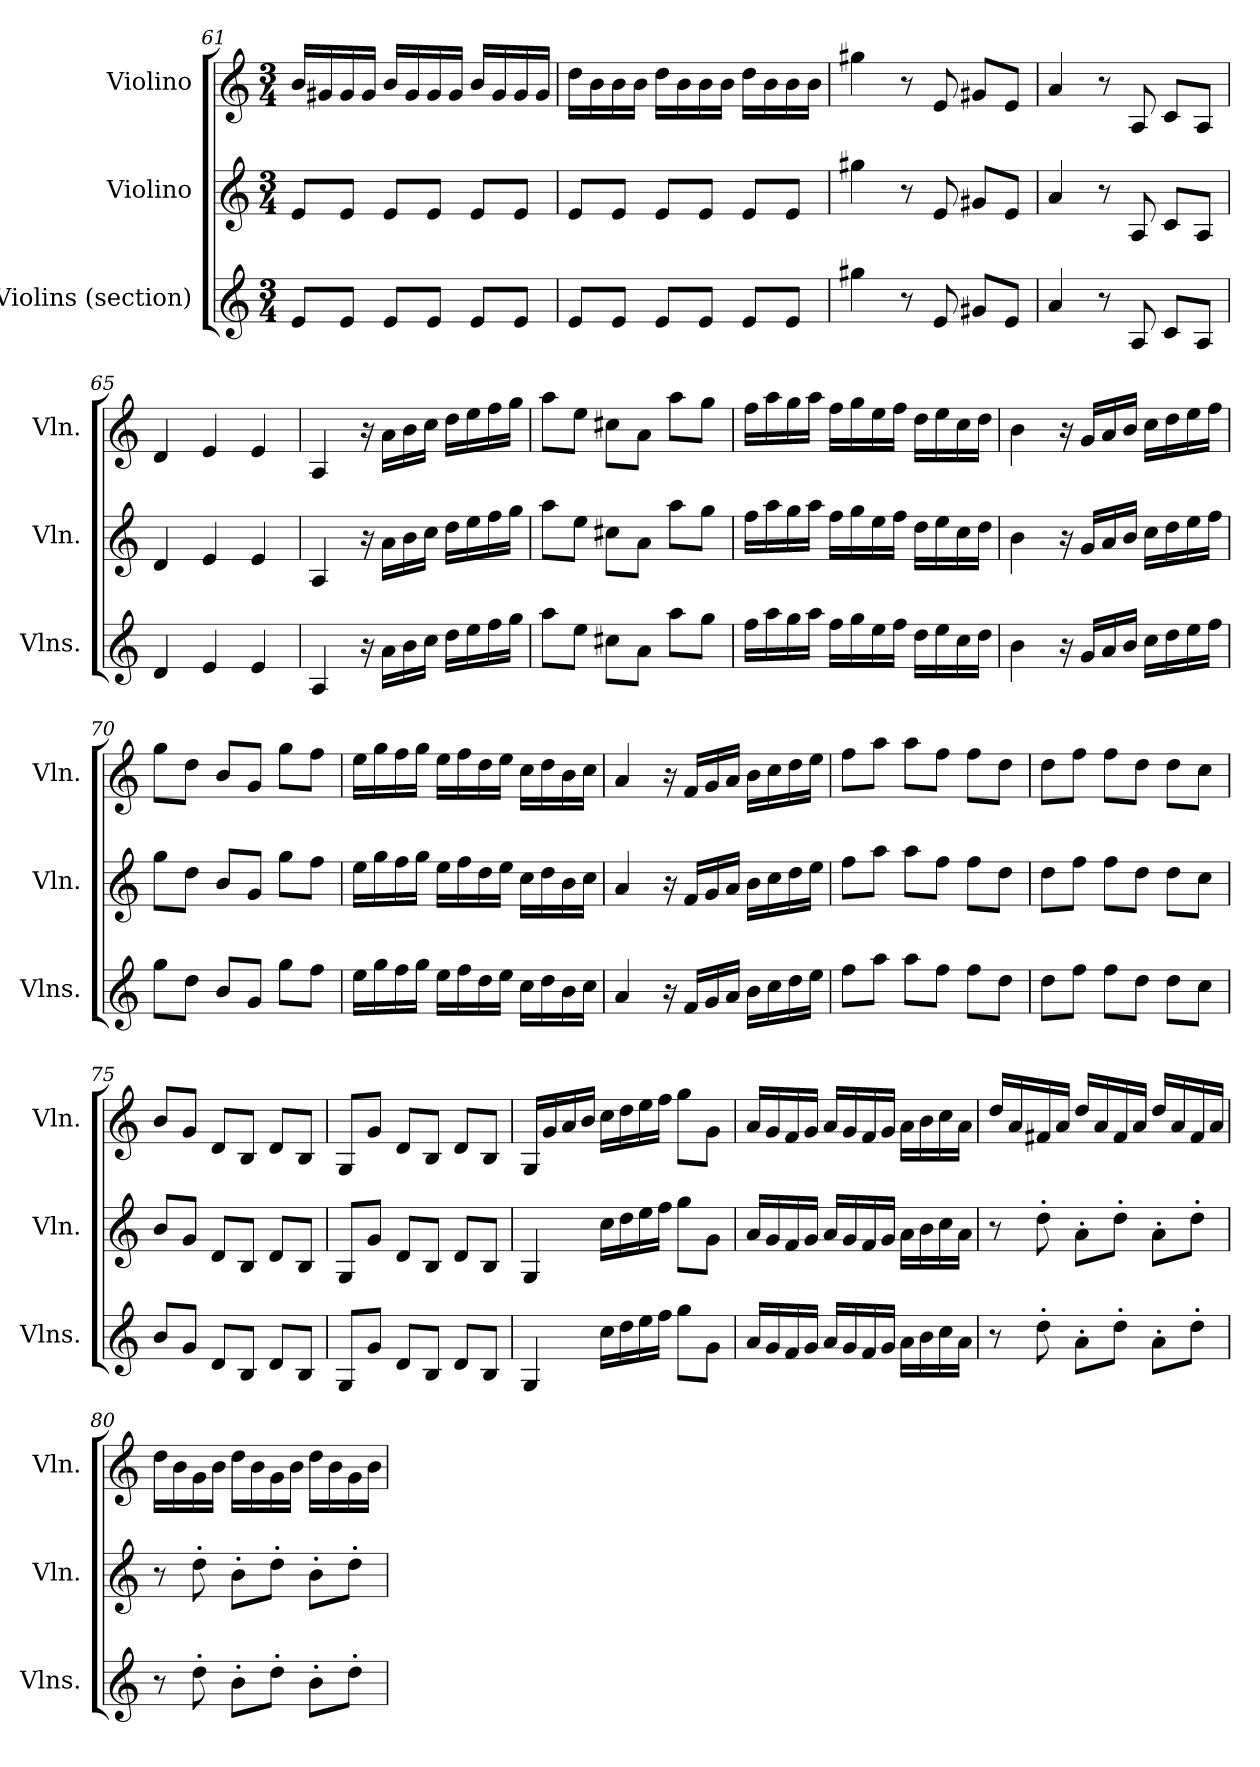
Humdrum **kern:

**kern	**kern	**kern
*part3	*part2	*part1
*staff3	*staff2	*staff1
*I"Violins (section)	*I"Violino	*I"Violino
*I'Vlns.	*I'Vln.	*I'Vln.
*clefG2	*clefG2	*clefG2
*k[]	*k[]	*k[]
*M3/4	*M3/4	*M3/4
=61	=61	=61
8e/L	8e/L	16b/LL
.	.	16g#X/
8e/J	8e/J	16g#/
.	.	16g#/JJ
8e/L	8e/L	16b/LL
.	.	16g#/
8e/J	8e/J	16g#/
.	.	16g#/JJ
8e/L	8e/L	16b/LL
.	.	16g#/
8e/J	8e/J	16g#/
.	.	16g#/JJ
!!LO:LB:g=z
=62	=62	=62
8e/L	8e/L	16dd\LL
.	.	16b\
8e/J	8e/J	16b\
.	.	16b\JJ
8e/L	8e/L	16dd\LL
.	.	16b\
8e/J	8e/J	16b\
.	.	16b\JJ
8e/L	8e/L	16dd\LL
.	.	16b\
8e/J	8e/J	16b\
.	.	16b\JJ
=63	=63	=63
4gg#X\	4gg#X\	4gg#X\
8r	8r	8r
8e/	8e/	8e/
8g#X/L	8g#X/L	8g#X/L
8e/J	8e/J	8e/J
=64	=64	=64
4a/	4a/	4a/
8r	8r	8r
8A/	8A/	8A/
8c/L	8c/L	8c/L
8A/J	8A/J	8A/J
=65	=65	=65
4d/	4d/	4d/
4e/	4e/	4e/
4e/	4e/	4e/
=66	=66	=66
4A/	4A/	4A/
16r	16r	16r
16a\LL	16a\LL	16a\LL
16b\	16b\	16b\
16cc\JJ	16cc\JJ	16cc\JJ
16dd\LL	16dd\LL	16dd\LL
16ee\	16ee\	16ee\
16ff\	16ff\	16ff\
16gg\JJ	16gg\JJ	16gg\JJ
!!LO:LB:g=z
=67	=67	=67
8aa\L	8aa\L	8aa\L
8ee\J	8ee\J	8ee\J
8cc#X\L	8cc#X\L	8cc#X\L
8a\J	8a\J	8a\J
8aa\L	8aa\L	8aa\L
8gg\J	8gg\J	8gg\J
=68	=68	=68
16ff\LL	16ff\LL	16ff\LL
16aa\	16aa\	16aa\
16gg\	16gg\	16gg\
16aa\JJ	16aa\JJ	16aa\JJ
16ff\LL	16ff\LL	16ff\LL
16gg\	16gg\	16gg\
16ee\	16ee\	16ee\
16ff\JJ	16ff\JJ	16ff\JJ
16dd\LL	16dd\LL	16dd\LL
16ee\	16ee\	16ee\
16cc\	16cc\	16cc\
16dd\JJ	16dd\JJ	16dd\JJ
=69	=69	=69
4b\	4b\	4b\
16r	16r	16r
16g/LL	16g/LL	16g/LL
16a/	16a/	16a/
16b/JJ	16b/JJ	16b/JJ
16cc\LL	16cc\LL	16cc\LL
16dd\	16dd\	16dd\
16ee\	16ee\	16ee\
16ff\JJ	16ff\JJ	16ff\JJ
=70	=70	=70
8gg\L	8gg\L	8gg\L
8dd\J	8dd\J	8dd\J
8b/L	8b/L	8b/L
8g/J	8g/J	8g/J
8gg\L	8gg\L	8gg\L
8ff\J	8ff\J	8ff\J
!!LO:PB:g=z
=71	=71	=71
16ee\LL	16ee\LL	16ee\LL
16gg\	16gg\	16gg\
16ff\	16ff\	16ff\
16gg\JJ	16gg\JJ	16gg\JJ
16ee\LL	16ee\LL	16ee\LL
16ff\	16ff\	16ff\
16dd\	16dd\	16dd\
16ee\JJ	16ee\JJ	16ee\JJ
16cc\LL	16cc\LL	16cc\LL
16dd\	16dd\	16dd\
16b\	16b\	16b\
16cc\JJ	16cc\JJ	16cc\JJ
=72	=72	=72
4a/	4a/	4a/
16r	16r	16r
16f/LL	16f/LL	16f/LL
16g/	16g/	16g/
16a/JJ	16a/JJ	16a/JJ
16b\LL	16b\LL	16b\LL
16cc\	16cc\	16cc\
16dd\	16dd\	16dd\
16ee\JJ	16ee\JJ	16ee\JJ
=73	=73	=73
8ff\L	8ff\L	8ff\L
8aa\J	8aa\J	8aa\J
8aa\L	8aa\L	8aa\L
8ff\J	8ff\J	8ff\J
8ff\L	8ff\L	8ff\L
8dd\J	8dd\J	8dd\J
=74	=74	=74
8dd\L	8dd\L	8dd\L
8ff\J	8ff\J	8ff\J
8ff\L	8ff\L	8ff\L
8dd\J	8dd\J	8dd\J
8dd\L	8dd\L	8dd\L
8cc\J	8cc\J	8cc\J
!!LO:LB:g=z
=75	=75	=75
8b/L	8b/L	8b/L
8g/J	8g/J	8g/J
8d/L	8d/L	8d/L
8B/J	8B/J	8B/J
8d/L	8d/L	8d/L
8B/J	8B/J	8B/J
=76	=76	=76
8G/L	8G/L	8G/L
8g/J	8g/J	8g/J
8d/L	8d/L	8d/L
8B/J	8B/J	8B/J
8d/L	8d/L	8d/L
8B/J	8B/J	8B/J
=77	=77	=77
4G/	4G/	16G/LL
.	.	16g/
.	.	16a/
.	.	16b/JJ
16cc\LL	16cc\LL	16cc\LL
16dd\	16dd\	16dd\
16ee\	16ee\	16ee\
16ff\JJ	16ff\JJ	16ff\JJ
8gg\L	8gg\L	8gg\L
8g\J	8g\J	8g\J
=78	=78	=78
16a/LL	16a/LL	16a/LL
16g/	16g/	16g/
16f/	16f/	16f/
16g/JJ	16g/JJ	16g/JJ
16a/LL	16a/LL	16a/LL
16g/	16g/	16g/
16f/	16f/	16f/
16g/JJ	16g/JJ	16g/JJ
16a\LL	16a\LL	16a\LL
16b\	16b\	16b\
16cc\	16cc\	16cc\
16a\JJ	16a\JJ	16a\JJ
!!LO:LB:g=z
=79	=79	=79
8r	8r	16dd/LL
.	.	16a/
8dd'\	8dd'\	16f#X/
.	.	16a/JJ
8a'\L	8a'\L	16dd/LL
.	.	16a/
8dd'\J	8dd'\J	16f#/
.	.	16a/JJ
8a'\L	8a'\L	16dd/LL
.	.	16a/
8dd'\J	8dd'\J	16f#/
.	.	16a/JJ
=80	=80	=80
8r	8r	16dd\LL
.	.	16b\
8dd'\	8dd'\	16g\
.	.	16b\JJ
8b'\L	8b'\L	16dd\LL
.	.	16b\
8dd'\J	8dd'\J	16g\
.	.	16b\JJ
8b'\L	8b'\L	16dd\LL
.	.	16b\
8dd'\J	8dd'\J	16g\
.	.	16b\JJ
=	=	=
*-	*-	*-
